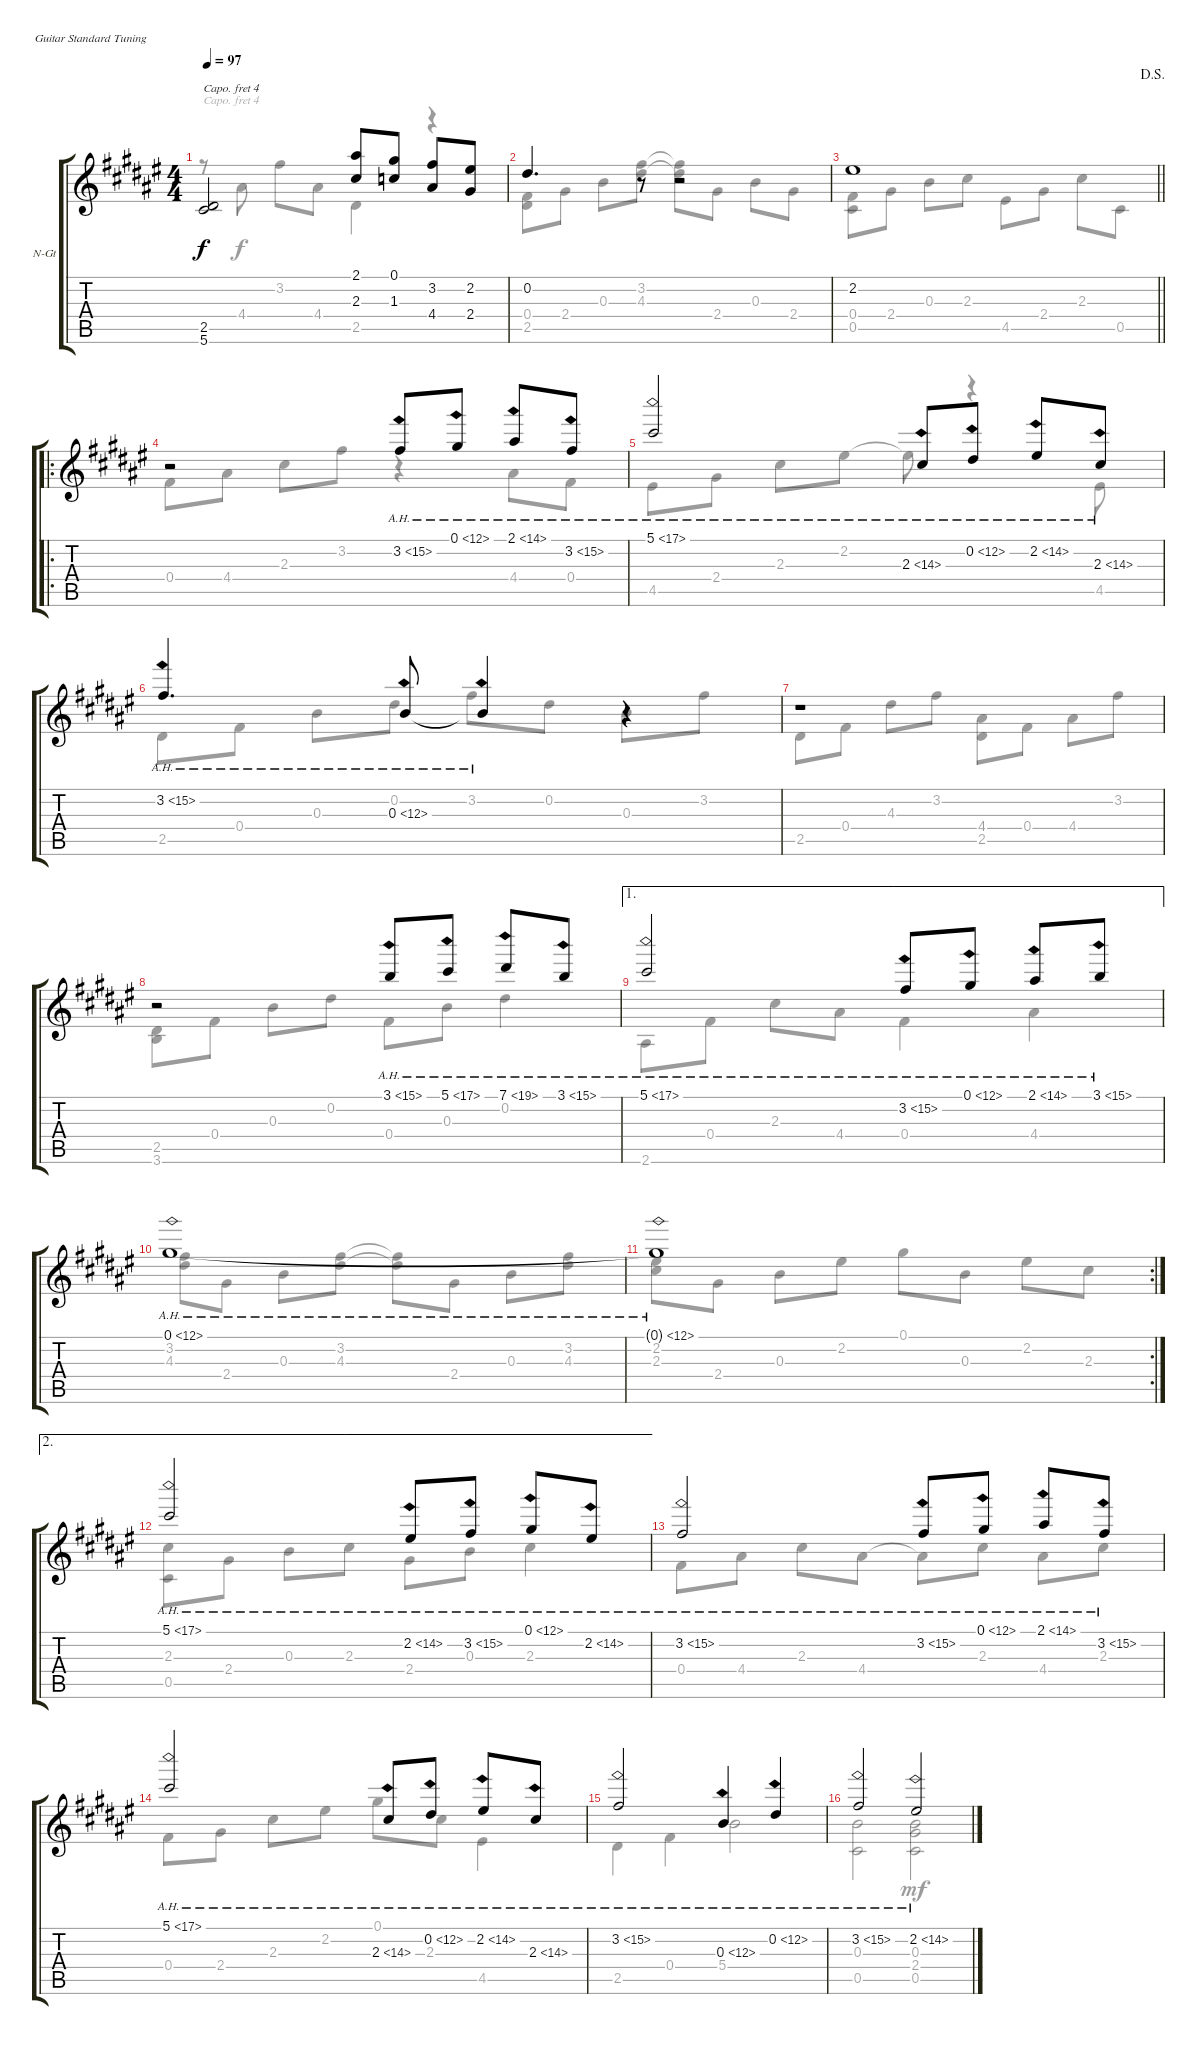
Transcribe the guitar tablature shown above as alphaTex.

\bracketExtendMode groupsimilarinstruments
\useSystemSignSeparator
\firstSystemTrackNameOrientation horizontal
\otherSystemsTrackNameOrientation horizontal
\chordDiagramsInScore
\track ("Òô¹ì 1" "N-Gt") {instrument acousticguitarnylon}
\staff {score tabs}
\capo 4
\tuning (E4 B3 G3 D3 A2 E2)
\voice
\ts (4 4)
\tempo 97
\clef g2
\ks f#
(2.5 5.6).2{dy f} (2.1 2.3).8 (0.1 1.3).8 (3.2 4.4).8 (2.2 2.4).8 |
0.2.4{d} r.8 r.2 |
\jump dalsegno
\barLineRight lightlight
2.2.1 |
\ro
r.2 3.2{ah 12}.8 0.1{ah 12}.8 2.1{ah 12}.8 3.2{ah 12}.8 |
5.1{ah 12}.2 2.3{ah 12}.8 0.2{ah 12}.8 2.2{ah 12}.8 2.3{ah 12}.8 |
3.2{ah 12}.4{d} 0.3{ah 12}.8 0.3{ah 12 t}.4 r.4 |
r.1 |
r.2 3.1{ah 12}.8 5.1{ah 12}.8 7.1{ah 12}.8 3.1{ah 12}.8 |
\ae 1
5.1{ah 12}.2 3.2{ah 12}.8 0.1{ah 12}.8 2.1{ah 12}.8 3.1{ah 12}.8 |
0.1{ah 12}.1 |
\rc 2
0.1{ah 12 t}.1 |
\ae 2
5.1{ah 12}.2 2.2{ah 12}.8 3.2{ah 12}.8 0.1{ah 12}.8 2.2{ah 12}.8 |
3.2{ah 12}.2 3.2{ah 12}.8 0.1{ah 12}.8 2.1{ah 12}.8 3.2{ah 12}.8 |
5.1{ah 12}.2 2.3{ah 12}.8 0.2{ah 12}.8 2.2{ah 12}.8 2.3{ah 12}.8 |
3.2{ah 12}.2 0.3{ah 12}.4 0.2{ah 12}.4 |
3.2{ah 12}.2 2.2{ah 12}.2
\voice
\clef g2
\ottava regular
\simile none
\ks f#
r.8{dy f} 4.4.8 3.2.8 4.4.8 2.5.4 r.4 |
(0.4 2.5).8 2.4.8 0.3.8 (3.2 4.3).8 (3.2{t} 4.3{t}).8 2.4.8 0.3.8 2.4.8 |
\barLineRight lightlight
(0.4 0.5).8 2.4.8 0.3.8 2.3.8 4.5.8 2.4.8 2.3.8 0.5.8 |
0.4.8 4.4.8 2.3.8 3.2.8 r.4 4.4.8 0.4.8 |
4.5.8 2.4.8 2.3.8 2.2.8 2.2{t}.8 r.4 4.5.8 |
2.5.8 0.4.8 0.3.8 0.2.8 3.2.8 0.2.8 0.3.8 3.2.8 |
2.5.8 0.4.8 4.3.8 3.2.8 (4.4 2.5).8 0.4.8 4.4.8 3.2.8 |
(2.5 3.6).8 0.4.8 0.3.8 0.2.8 0.4.8 0.3.8 0.2.4 |
2.6.8 0.4.8 2.3.8 4.4.8 0.4.4 4.4.4 |
(3.2 4.3).8 2.4.8 0.3.8 (3.2 4.3).8 (3.2{t} 4.3{t}).8 2.4.8 0.3.8 (3.2 4.3).8 |
(2.2 2.3).8 2.4.8 0.3.8 2.2.8 0.1.8 0.3.8 2.2.8 2.3.8 |
(2.3 0.5).8 2.4.8 0.3.8 2.3.8 2.4.8 0.3.8 2.3.4 |
0.4.8 4.4.8 2.3.8 4.4.8 4.4{t}.8 2.3.8 4.4.8 2.3.8 |
0.4.8 2.4.8 2.3.8 2.2.8 0.1.8 2.3.8 4.5.4 |
2.5.4 0.4.4 5.4.2 |
(0.3 0.5).2 (0.3 2.4 0.5).2{dy mf}
